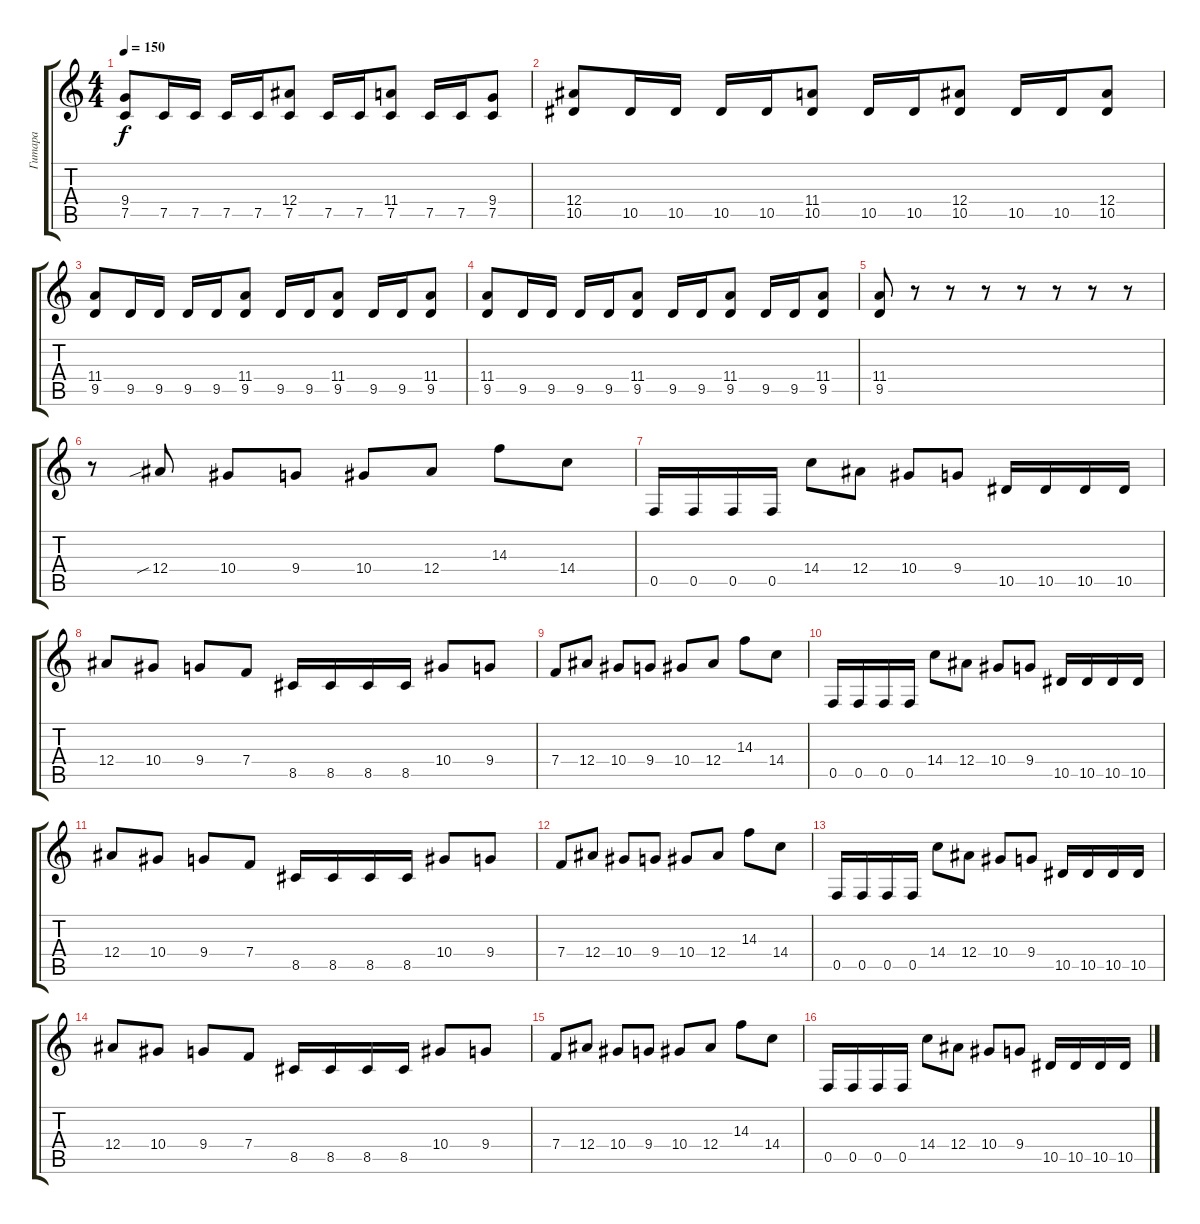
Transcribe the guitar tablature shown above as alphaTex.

\track ("Гитара" "Гитара") {instrument distortionguitar}
\staff {score tabs}
\tuning (C4 G3 Eb3 Bb2 F2 C2) {hide}
\ts (4 4)
\tempo 150
\clef g2
\ks c
(9.4 7.5).8{dy f} 7.5.16 7.5.16 7.5.16 7.5.16 (12.4 7.5).8 7.5.16 7.5.16 (11.4 7.5).8 7.5.16 7.5.16 (9.4 7.5).8 |
(12.4 10.5).8 10.5.16 10.5.16 10.5.16 10.5.16 (11.4 10.5).8 10.5.16 10.5.16 (12.4 10.5).8 10.5.16 10.5.16 (12.4 10.5).8 |
(11.4 9.5).8 9.5.16 9.5.16 9.5.16 9.5.16 (11.4 9.5).8 9.5.16 9.5.16 (11.4 9.5).8 9.5.16 9.5.16 (11.4 9.5).8 |
(11.4 9.5).8 9.5.16 9.5.16 9.5.16 9.5.16 (11.4 9.5).8 9.5.16 9.5.16 (11.4 9.5).8 9.5.16 9.5.16 (11.4 9.5).8 |
(11.4 9.5).8 r.8 r.8 r.8 r.8 r.8 r.8 r.8 |
r.8 12.4{sib}.8 10.4.8 9.4.8 10.4.8 12.4.8 14.3.8 14.4.8 |
0.5.16 0.5.16 0.5.16 0.5.16 14.4.8 12.4.8 10.4.8 9.4.8 10.5.16 10.5.16 10.5.16 10.5.16 |
12.4.8 10.4.8 9.4.8 7.4.8 8.5.16 8.5.16 8.5.16 8.5.16 10.4.8 9.4.8 |
7.4.8 12.4.8 10.4.8 9.4.8 10.4.8 12.4.8 14.3.8 14.4.8 |
0.5.16 0.5.16 0.5.16 0.5.16 14.4.8 12.4.8 10.4.8 9.4.8 10.5.16 10.5.16 10.5.16 10.5.16 |
12.4.8 10.4.8 9.4.8 7.4.8 8.5.16 8.5.16 8.5.16 8.5.16 10.4.8 9.4.8 |
7.4.8 12.4.8 10.4.8 9.4.8 10.4.8 12.4.8 14.3.8 14.4.8 |
0.5.16 0.5.16 0.5.16 0.5.16 14.4.8 12.4.8 10.4.8 9.4.8 10.5.16 10.5.16 10.5.16 10.5.16 |
12.4.8 10.4.8 9.4.8 7.4.8 8.5.16 8.5.16 8.5.16 8.5.16 10.4.8 9.4.8 |
7.4.8 12.4.8 10.4.8 9.4.8 10.4.8 12.4.8 14.3.8 14.4.8 |
0.5.16 0.5.16 0.5.16 0.5.16 14.4.8 12.4.8 10.4.8 9.4.8 10.5.16 10.5.16 10.5.16 10.5.16
